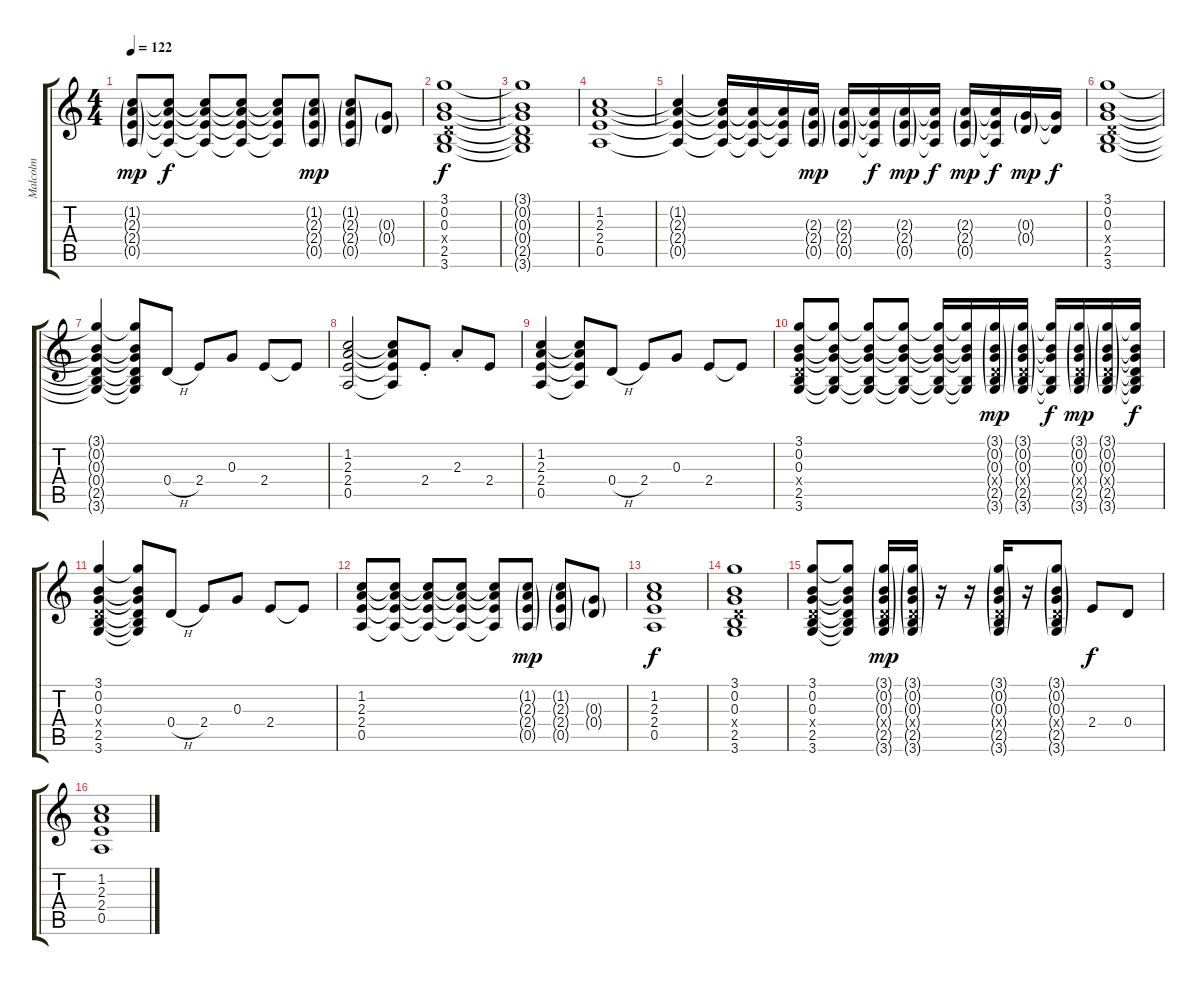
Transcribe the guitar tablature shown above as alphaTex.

\track ("Malcolm" "Malcolm") {instrument distortionguitar}
\staff {score tabs}
\tuning (E4 B3 G3 D3 A2 E2) {hide}
\ts (4 4)
\tempo 122
\clef g2
\ks c
(1.2{g} 2.3{g} 2.4{g} 0.5{g}).8{dy mp} (1.2{t} 2.3{t} 2.4{t} 0.5{t}).8{dy f} (1.2{t} 2.3{t} 2.4{t} 0.5{t}).8 (1.2{t} 2.3{t} 2.4{t} 0.5{t}).8 (1.2{t} 2.3{t} 2.4{t} 0.5{t}).8 (1.2{g} 2.3{g} 2.4{g} 0.5{g}).8{dy mp} (1.2{g} 2.3{g} 2.4{g} 0.5{g}).8 (0.3{g} 0.4{g}).8 |
(3.1 0.2 0.3 0.4{x} 2.5 3.6).1{dy f} |
(3.1{t} 0.2{t} 0.3{t} 0.4{t} 2.5{t} 3.6{t}).1 |
(1.2 2.3 2.4 0.5).1 |
(1.2{t} 2.3{t} 2.4{t} 0.5{t}).4 (1.2{t} 2.3{t} 2.4{t} 0.5{t}).16 (2.3{t} 2.4{t} 0.5{t}).16 (2.3{t} 2.4{t} 0.5{t}).16 (2.3{g} 2.4{g} 0.5{g}).16{dy mp} (2.3{g} 2.4{g} 0.5{g}).16 (2.3{t} 2.4{t} 0.5{t}).16{dy f} (2.3{g} 2.4{g} 0.5{g}).16{dy mp} (2.3{t} 2.4{t} 0.5{t}).16{dy f} (2.3{g} 2.4{g} 0.5{g}).16{dy mp} (2.3{t} 2.4{t} 0.5{t}).16{dy f} (0.3{g} 0.4{g}).16{dy mp} (0.3{t} 0.4{t}).16{dy f} |
(3.1 0.2 0.3 0.4{x} 2.5 3.6).1 |
(3.1{t} 0.2{t} 0.3{t} 0.4{t} 2.5{t} 3.6{t}).4 (3.1{t} 0.2{t} 0.3{t} 0.4{t} 2.5{t} 3.6{t}).8 0.4{h}.8 2.4.8 0.3.8 2.4.8 2.4{t}.8 |
(1.2 2.3 2.4 0.5).2 (1.2{t} 2.3{t} 2.4{t} 0.5{t}).8 2.4{st}.8 2.3{st}.8 2.4.8 |
(1.2 2.3 2.4 0.5).4 (1.2{t} 2.3{t} 2.4{t} 0.5{t}).8 0.4{h}.8 2.4.8 0.3.8 2.4.8 2.4{t}.8 |
(3.1 0.2 0.3 0.4{x} 2.5 3.6).8 (3.1{t} 0.2{t} 0.3{t} 2.5{t} 3.6{t}).8 (3.1{t} 0.2{t} 0.3{t} 2.5{t} 3.6{t}).8 (3.1{t} 0.2{t} 0.3{t} 2.5{t} 3.6{t}).8 (3.1{t} 0.2{t} 0.3{t} 2.5{t} 3.6{t}).16 (3.1{t} 0.2{t} 0.3{t} 2.5{t} 3.6{t}).16 (3.1{g} 0.2{g} 0.3{g} 0.4{g x} 2.5{g} 3.6{g}).16{dy mp} (3.1{g} 0.2{g} 0.3{g} 0.4{g x} 2.5{g} 3.6{g}).16 (3.1{t} 0.2{t} 0.3{t} 2.5{t} 3.6{t}).16{dy f} (3.1{g} 0.2{g} 0.3{g} 0.4{g x} 2.5{g} 3.6{g}).16{dy mp} (3.1{g} 0.2{g} 0.3{g} 0.4{g x} 2.5{g} 3.6{g}).16 (3.1{t} 0.2{t} 0.3{t} 0.4{t} 2.5{t} 3.6{t}).16{dy f} |
(3.1 0.2 0.3 0.4{x} 2.5 3.6).4 (3.1{t} 0.2{t} 0.3{t} 0.4{t} 2.5{t} 3.6{t}).8 0.4{h}.8 2.4.8 0.3.8 2.4.8 2.4{t}.8 |
(1.2 2.3 2.4 0.5).8 (1.2{t} 2.3{t} 2.4{t} 0.5{t}).8 (1.2{t} 2.3{t} 2.4{t} 0.5{t}).8 (1.2{t} 2.3{t} 2.4{t} 0.5{t}).8 (1.2{t} 2.3{t} 2.4{t} 0.5{t}).8 (1.2{g} 2.3{g} 2.4{g} 0.5{g}).8{dy mp} (1.2{g} 2.3{g} 2.4{g} 0.5{g}).8 (0.3{g} 0.4{g}).8 |
(1.2 2.3 2.4 0.5).1{dy f} |
(3.1 0.2 0.3 0.4{x} 2.5 3.6).1 |
(3.1 0.2 0.3 0.4{x} 2.5 3.6).8 (3.1{t} 0.2{t} 0.3{t} 0.4{t} 2.5{t} 3.6{t}).8 (3.1{g} 0.2{g} 0.3{g} 0.4{g x} 2.5{g} 3.6{g}).16{dy mp} (3.1{g} 0.2{g} 0.3{g} 0.4{g x} 2.5{g} 3.6{g}).16 r.16 r.16 (3.1{g} 0.2{g} 0.3{g} 0.4{g x} 2.5{g} 3.6{g}).16 r.16 (3.1{g} 0.2{g} 0.3{g} 0.4{g x} 2.5{g} 3.6{g}).8 2.4.8{dy f} 0.4.8 |
(1.2 2.3 2.4 0.5).1
